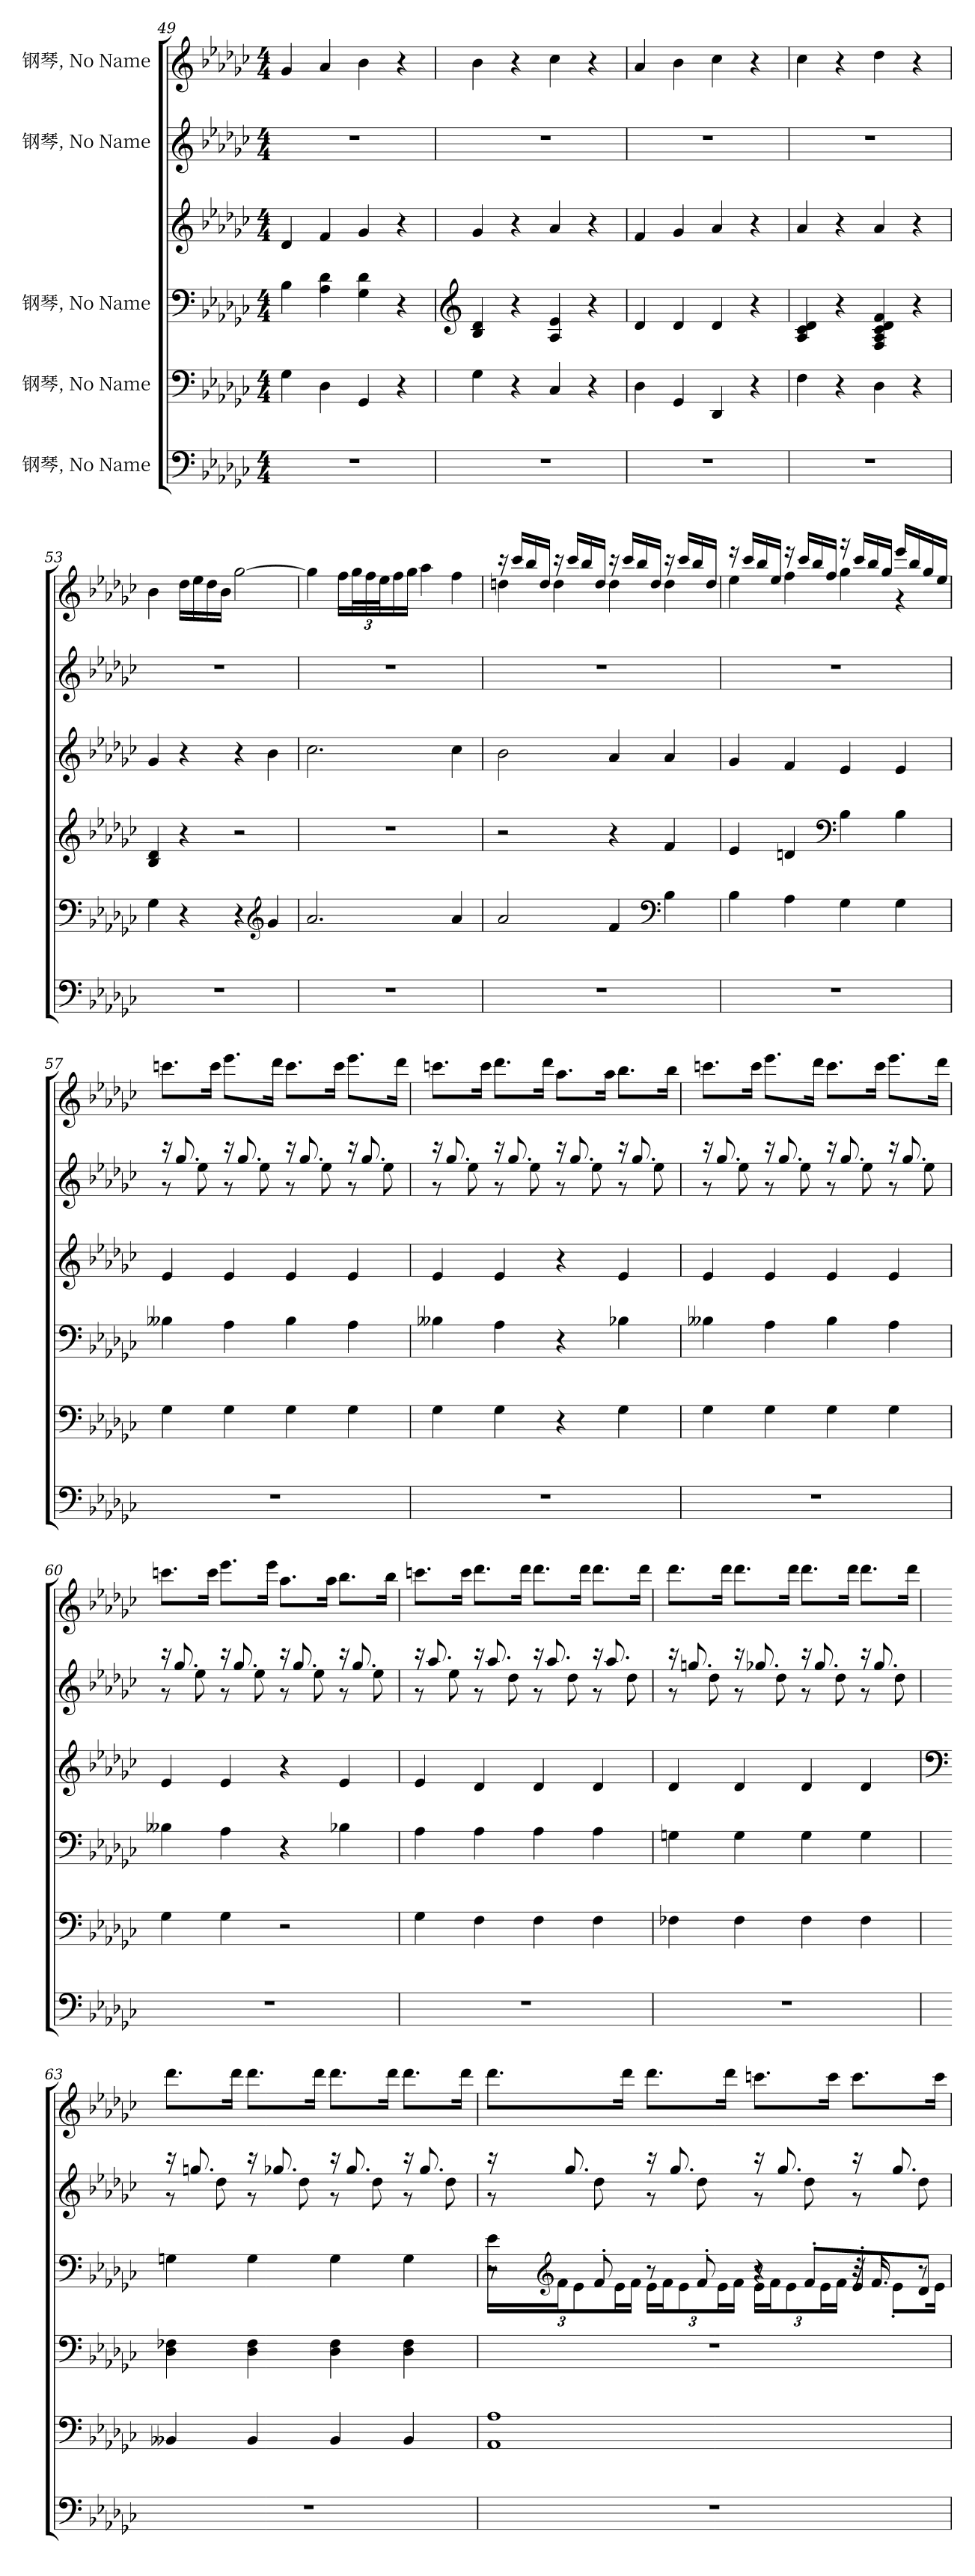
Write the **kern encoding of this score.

**kern	**kern	**kern	**kern	**kern	**kern
*part5	*part4	*part3	*part3	*part2	*part1
*staff6	*staff5	*staff4	*staff3	*staff2	*staff1
*I"钢琴, No Name	*I"钢琴, No Name	*I"钢琴, No Name	*	*I"钢琴, No Name	*I"钢琴, No Name
*clefF4	*clefF4	*clefF4	*clefG2	*clefG2	*clefG2
*k[b-e-a-d-g-c-]	*k[b-e-a-d-g-c-]	*k[b-e-a-d-g-c-]	*k[b-e-a-d-g-c-]	*k[b-e-a-d-g-c-]	*k[b-e-a-d-g-c-]
*M4/4	*M4/4	*M4/4	*M4/4	*M4/4	*M4/4
=49	=49	=49	=49	=49	=49
1r	4G-\	4B-\	4d-/	1r	4g-/
.	4D-\	4A-\ 4d-\	4f/	.	4a-/
.	4GG-/	4G-\ 4d-\	4g-/	.	4b-\
.	4r	4r	4r	.	4r
=50	=50	=50	=50	=50	=50
*	*	*clefG2	*	*	*
*	*	*	*	*	*MM120
1r	4G-\	4B-/ 4d-/	4g-/	1r	4b-\
.	4r	4r	4r	.	4r
.	4C-/	4A-/ 4e-/	4a-/	.	4cc-\
.	4r	4r	4r	.	4r
=51	=51	=51	=51	=51	=51
1r	4D-\	4d-/	4f/	1r	4a-/
.	4GG-/	4d-/	4g-/	.	4b-\
.	4DD-/	4d-/	4a-/	.	4cc-\
.	4r	4r	4r	.	4r
=52	=52	=52	=52	=52	=52
*	*	*	*	*	*MM120
1r	4F\	4A-/ 4c-/ 4d-/	4a-/	1r	4cc-\
.	4r	4r	4r	.	4r
.	4D-\	4F/ 4A-/ 4c-/ 4d-/ 4f/	4a-/	.	4dd-\
.	4r	4r	4r	.	4r
!!LO:LB:g=z
=53	=53	=53	=53	=53	=53
1r	4G-\	4B-/ 4d-/	4g-/	1r	4b-\
.	4r	4r	4r	.	16dd-\LL
.	.	.	.	.	16ee-\
.	.	.	.	.	16dd-\
*	*	*	*	*	*MM118
.	.	.	.	.	16b-\JJ
*	*	*	*	*	*MM120
.	4r	2r	4r	.	[2gg-\
*	*clefG2	*	*	*	*
.	4g-/	.	4b-\	.	.
=54	=54	=54	=54	=54	=54
1r	2.a-/	1r	2.cc-\	1r	4gg-\]
.	.	.	.	.	16ff\LL
*	*	*	*	*	*Xbrackettup
.	.	.	.	.	48gg-\L
.	.	.	.	.	48ff\
.	.	.	.	.	48ee-\J
.	.	.	.	.	16ff\
*	*	*	*	*	*MM118
.	.	.	.	.	16gg-\JJ
.	.	.	.	.	4aa-\
.	4a-/	.	4cc-\	.	4ff\
=55	=55	=55	=55	=55	=55
*	*	*	*	*	*MM118
*	*	*	*	*	*^
1r	2a-/	2r	2b-\	1r	16r	4ddn\
.	.	.	.	.	16ccc-/LL	.
.	.	.	.	.	16bb-/	.
.	.	.	.	.	16dd/JJ	.
.	.	.	.	.	16r	4dd\
.	.	.	.	.	16ccc-/LL	.
.	.	.	.	.	16bb-/	.
.	.	.	.	.	16dd/JJ	.
.	4f/	4r	4a-/	.	16r	4dd\
.	.	.	.	.	16ccc-/LL	.
.	.	.	.	.	16bb-/	.
.	.	.	.	.	16dd/JJ	.
*	*clefF4	*	*	*	*	*
.	4B-\	4f/	4a-/	.	16r	4dd\
.	.	.	.	.	16ccc-/LL	.
.	.	.	.	.	16bb-/	.
.	.	.	.	.	16dd/JJ	.
!!LO:PB:g=z	!!
=56	=56	=56	=56	=56	=56	=56
1r	4B-\	4e-/	4g-/	1r	16r	4ee-\
.	.	.	.	.	16ccc-/LL	.
.	.	.	.	.	16bb-/	.
.	.	.	.	.	16ee-/JJ	.
.	4A-\	4dn/	4f/	.	16r	4ff\
.	.	.	.	.	16ccc-/LL	.
.	.	.	.	.	16bb-/	.
.	.	.	.	.	16ff/JJ	.
*	*	*clefF4	*	*	*	*
.	4G-\	4B-\	4e-/	.	16r	4gg-\
.	.	.	.	.	16ccc-/LL	.
.	.	.	.	.	16bb-/	.
.	.	.	.	.	16gg-/JJ	.
.	4G-\	4B-\	4e-/	.	16eee-/LL	4r
.	.	.	.	.	16bb-/	.
.	.	.	.	.	16gg-/	.
.	.	.	.	.	16ee-/JJ	.
*	*	*	*	*	*v	*v
=57	=57	=57	=57	=57	=57
*	*	*	*	*	*MM120
*	*	*	*	*^	*
1r	4G-\	4B--X\	4e-/	16r	8r	8.cccn\L
.	.	.	.	8.gg-/	.	.
.	.	.	.	.	8ee-\	.
.	.	.	.	.	.	16ccc\Jk
.	4G-\	4A-\	4e-/	16r	8r	8.eee-\L
.	.	.	.	8.gg-/	.	.
.	.	.	.	.	8ee-\	.
.	.	.	.	.	.	16ddd-\Jk
.	4G-\	4B--\	4e-/	16r	8r	8.ccc\L
.	.	.	.	8.gg-/	.	.
.	.	.	.	.	8ee-\	.
.	.	.	.	.	.	16ccc\Jk
.	4G-\	4A-\	4e-/	16r	8r	8.eee-\L
.	.	.	.	8.gg-/	.	.
.	.	.	.	.	8ee-\	.
.	.	.	.	.	.	16ddd-\Jk
!!LO:LB:g=z
=58	=58	=58	=58	=58	=58	=58
1r	4G-\	4B--X\	4e-/	16r	8r	8.cccn\L
.	.	.	.	8.gg-/	.	.
.	.	.	.	.	8ee-\	.
.	.	.	.	.	.	16ccc\Jk
.	4G-\	4A-\	4e-/	16r	8r	8.ddd-\L
.	.	.	.	8.gg-/	.	.
.	.	.	.	.	8ee-\	.
.	.	.	.	.	.	16ddd-\Jk
.	4r	4r	4r	16r	8r	8.aa-\L
.	.	.	.	8.gg-/	.	.
.	.	.	.	.	8ee-\	.
.	.	.	.	.	.	16aa-\Jk
.	4G-\	4B-X\	4e-/	16r	8r	8.bb-\L
.	.	.	.	8.gg-/	.	.
.	.	.	.	.	8ee-\	.
*	*	*	*	*	*	*MM118
.	.	.	.	.	.	16bb-\Jk
=59	=59	=59	=59	=59	=59	=59
*	*	*	*	*	*	*MM120
1r	4G-\	4B--X\	4e-/	16r	8r	8.cccn\L
.	.	.	.	8.gg-/	.	.
.	.	.	.	.	8ee-\	.
.	.	.	.	.	.	16ccc\Jk
.	4G-\	4A-\	4e-/	16r	8r	8.eee-\L
.	.	.	.	8.gg-/	.	.
.	.	.	.	.	8ee-\	.
.	.	.	.	.	.	16ddd-\Jk
.	4G-\	4B--\	4e-/	16r	8r	8.ccc\L
.	.	.	.	8.gg-/	.	.
.	.	.	.	.	8ee-\	.
.	.	.	.	.	.	16ccc\Jk
.	4G-\	4A-\	4e-/	16r	8r	8.eee-\L
.	.	.	.	8.gg-/	.	.
.	.	.	.	.	8ee-\	.
.	.	.	.	.	.	16ddd-\Jk
!!LO:PB:g=z
=60	=60	=60	=60	=60	=60	=60
1r	4G-\	4B--X\	4e-/	16r	8r	8.cccn\L
.	.	.	.	8.gg-/	.	.
.	.	.	.	.	8ee-\	.
.	.	.	.	.	.	16ccc\Jk
.	4G-\	4A-\	4e-/	16r	8r	8.eee-\L
.	.	.	.	8.gg-/	.	.
.	.	.	.	.	8ee-\	.
.	.	.	.	.	.	16eee-\Jk
.	2r	4r	4r	16r	8r	8.aa-\L
.	.	.	.	8.gg-/	.	.
.	.	.	.	.	8ee-\	.
.	.	.	.	.	.	16aa-\Jk
.	.	4B-X\	4e-/	16r	8r	8.bb-\L
.	.	.	.	8.gg-/	.	.
.	.	.	.	.	8ee-\	.
*	*	*	*	*	*	*MM118
.	.	.	.	.	.	16bb-\Jk
=61	=61	=61	=61	=61	=61	=61
*	*	*	*	*	*	*MM120
1r	4G-\	4A-\	4e-/	16r	8r	8.cccn\L
.	.	.	.	8.aa-/	.	.
.	.	.	.	.	8ee-\	.
.	.	.	.	.	.	16ccc\Jk
.	4F\	4A-\	4d-/	16r	8r	8.ddd-\L
.	.	.	.	8.aa-/	.	.
.	.	.	.	.	8dd-\	.
.	.	.	.	.	.	16ddd-\Jk
.	4F\	4A-\	4d-/	16r	8r	8.ddd-\L
.	.	.	.	8.aa-/	.	.
.	.	.	.	.	8dd-\	.
.	.	.	.	.	.	16ddd-\Jk
.	4F\	4A-\	4d-/	16r	8r	8.ddd-\L
.	.	.	.	8.aa-/	.	.
.	.	.	.	.	8dd-\	.
.	.	.	.	.	.	16ddd-\Jk
!!LO:LB:g=z
=62	=62	=62	=62	=62	=62	=62
1r	4F-X\	4Gn\	4d-/	16r	8r	8.ddd-\L
.	.	.	.	8.ggn/	.	.
.	.	.	.	.	8dd-\	.
.	.	.	.	.	.	16ddd-\Jk
.	4F-\	4G\	4d-/	16r	8r	8.ddd-\L
.	.	.	.	8.gg-X/	.	.
.	.	.	.	.	8dd-\	.
.	.	.	.	.	.	16ddd-\Jk
.	4F-\	4G\	4d-/	16r	8r	8.ddd-\L
.	.	.	.	8.gg-/	.	.
.	.	.	.	.	8dd-\	.
.	.	.	.	.	.	16ddd-\Jk
.	4F-\	4G\	4d-/	16r	8r	8.ddd-\L
.	.	.	.	8.gg-/	.	.
.	.	.	.	.	8dd-\	.
.	.	.	.	.	.	16ddd-\Jk
=63	=63	=63	=63	=63	=63	=63
*	*	*	*clefF4	*	*	*
*	*	*	*	*	*	*MM120
1r	4BB--X/	4D-\ 4F-X\	4Gn\	16r	8r	8.ddd-\L
.	.	.	.	8.ggn/	.	.
.	.	.	.	.	8dd-\	.
.	.	.	.	.	.	16ddd-\Jk
.	4BB--/	4D-\ 4F-\	4G\	16r	8r	8.ddd-\L
.	.	.	.	8.gg-X/	.	.
.	.	.	.	.	8dd-\	.
.	.	.	.	.	.	16ddd-\Jk
.	4BB--/	4D-\ 4F-\	4G\	16r	8r	8.ddd-\L
.	.	.	.	8.gg-/	.	.
.	.	.	.	.	8dd-\	.
.	.	.	.	.	.	16ddd-\Jk
.	4BB--/	4D-\ 4F-\	4G\	16r	8r	8.ddd-\L
.	.	.	.	8.gg-/	.	.
.	.	.	.	.	8dd-\	.
.	.	.	.	.	.	16ddd-\Jk
!!LO:PB:g=z
=64	=64	=64	=64	=64	=64	=64
*	*	*	*^	*	*	*
*	*	*	*	*Xbrackettup	*	*	*
*	*	*	*	*^	*	*	*
1r	1AA- 1A-	1r	2r	24e-\LL	8r	16r	8r	8.ddd-\L
*	*	*	*clefG2	*	*	*	*	*
.	.	.	.	24f\J	.	.	.	.
.	.	.	.	.	.	8.gg-/	.	.
.	.	.	.	12e-\	.	.	.	.
.	.	.	.	.	8f'/	.	8dd-\	.
.	.	.	.	24e-\L	.	.	.	.
.	.	.	.	.	.	.	.	16ddd-\Jk
.	.	.	.	24f\JJ	.	.	.	.
.	.	.	.	24e-\LL	8r	16r	8r	8.ddd-\L
.	.	.	.	24f\J	.	.	.	.
.	.	.	.	.	.	8.gg-/	.	.
.	.	.	.	12e-\	.	.	.	.
.	.	.	.	.	8f'/	.	8dd-\	.
.	.	.	.	24e-\L	.	.	.	.
.	.	.	.	.	.	.	.	16ddd-\Jk
.	.	.	.	24f\JJ	.	.	.	.
.	.	.	4r	24e-\LL	8r	16r	8r	8.cccn\L
.	.	.	.	24f\J	.	.	.	.
.	.	.	.	.	.	8.gg-/	.	.
.	.	.	.	12e-\	.	.	.	.
.	.	.	.	.	8f'/L	.	8dd-\	.
.	.	.	.	24e-\L	.	.	.	.
.	.	.	.	.	.	.	.	16ccc\Jk
.	.	.	.	24f\JJ	.	.	.	.
.	.	.	32r	16r	8e-'/	16r	8r	8.ccc\L
.	.	.	16.f/	.	.	.	.	.
.	.	.	.	8e-'\L	.	8.gg-/	.	.
.	.	.	8r	.	8d-/J	.	8dd-\	.
*	*	*	*	*	*	*	*	*MM116
.	.	.	.	16e-\Jk	.	.	.	16ccc\Jk
*	*	*	*v	*v	*v	*	*	*
*	*	*	*	*v	*v	*
=	=	=	=	=	=
*-	*-	*-	*-	*-	*-
